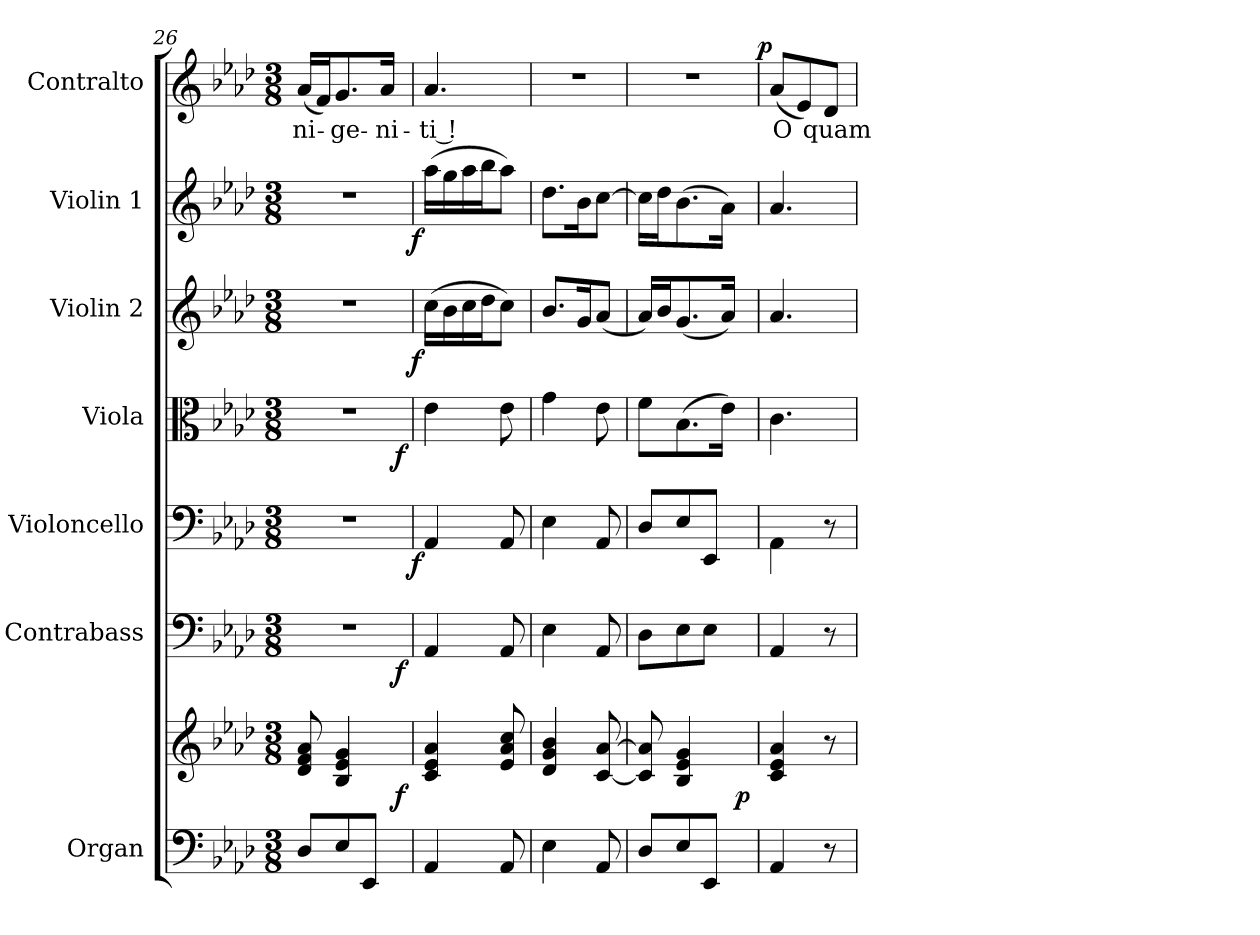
**kern	**kern	**dynam	**kern	**dynam	**kern	**dynam	**kern	**dynam	**kern	**dynam	**kern	**dynam	**kern	**text	**dynam
*part7	*part7	*part7	*part6	*part6	*part5	*part5	*part4	*part4	*part3	*part3	*part2	*part2	*part1	*part1	*part1
*staff8	*staff7	*staff7/8	*staff6	*staff6	*staff5	*staff5	*staff4	*staff4	*staff3	*staff3	*staff2	*staff2	*staff1	*staff1	*staff1
*I"Organ	*	*	*I"Contrabass	*	*I"Violoncello	*	*I"Viola	*	*I"Violin 2	*	*I"Violin 1	*	*I"Contralto	*	*
*I'Org.	*	*	*I'Cb.	*	*I'Vc.	*	*I'Vla.	*	*I'Vln. 2	*	*I'Vln. 1	*	*I'C.	*	*
*clefF4	*clefG2	*	*clefF4	*	*clefF4	*	*clefC3	*	*clefG2	*	*clefG2	*	*clefG2	*	*
*	*	*	*ITrd7c12	*	*	*	*	*	*	*	*	*	*	*	*
*k[b-e-a-d-]	*k[b-e-a-d-]	*	*k[b-e-a-d-]	*	*k[b-e-a-d-]	*	*k[b-e-a-d-]	*	*k[b-e-a-d-]	*	*k[b-e-a-d-]	*	*k[b-e-a-d-]	*	*
*f:	*f:	*	*f:	*	*f:	*	*f:	*	*f:	*	*f:	*	*f:	*	*
*M3/8	*M3/8	*	*M3/8	*	*M3/8	*	*M3/8	*	*M3/8	*	*M3/8	*	*M3/8	*	*
=26	=26	=26	=26	=26	=26	=26	=26	=26	=26	=26	=26	=26	=26	=26	=26
!	!	!	!LO:N:vis=1	!	!LO:N:vis=1	!	!LO:N:vis=1	!	!LO:N:vis=1	!	!LO:N:vis=1	!	!	!	!
!	!	!	!	!	!	!	!	!	!	!	!	!	!	!LO:LY:b:color=#000000	!
*^	*	*	*^	*	*^	*	*^	*	*^	*	*^	*	*	*	*
8D-i/L	4ryy	8d-i/ 8fi 8a-i	.	4.r	4ryy	.	4.r	4ryy	.	4.r	4ryy	.	4.r	4ryy	.	4.r	4ryy	.	(16a-i/LL	-ni-	.
.	.	.	.	.	.	.	.	.	.	.	.	.	.	.	.	.	.	.	16fi/J)	.	.
!	!	!	!	!	!	!	!	!	!	!	!	!	!	!	!	!	!	!	!	!LO:LY:b:color=#000000	!
8E-i/	.	4B-i/ 4e-i 4gi	.	.	.	.	.	.	.	.	.	.	.	.	.	.	.	.	8.gi/	-ge-	.
8EE-i/J	16ryy	.	.	.	16ryy	.	.	16ryy	.	.	16ryy	.	.	16ryy	.	.	16ryy	.	.	.	.
!	!	!	!	!	!	!	!	!	!	!	!	!	!	!	!	!	!	!	!	!LO:LY:b:color=#000000	!
.	64ryy	.	.	.	64ryy	.	.	32ryy	.	.	64ryy	.	.	32ryy	.	.	32ryy	.	16a-i/Jk	-ni-	.
.	128...ryy	.	.	.	128...ryy	.	.	.	.	.	128...ryy	.	.	.	.	.	.	.	.	.	.
.	32ryy	.	f	.	32ryy	f	.	.	.	.	32ryy	f	.	.	.	.	.	.	.	.	.
.	.	.	.	.	.	.	.	64ryy	.	.	.	.	.	64ryy	.	.	64ryy	.	.	.	.
.	.	.	.	.	.	.	.	128...ryy	.	.	.	.	.	128...ryy	.	.	128...ryy	.	.	.	.
.	1024ryy	.	.	.	1024ryy	.	.	1024ryy	f	.	1024ryy	.	.	1024ryy	f	.	1024ryy	f	.	.	.
*	*	*	*	*v	*v	*	*	*	*	*v	*v	*	*v	*v	*	*v	*v	*	*	*	*
*v	*v	*	*	*	*	*v	*v	*	*	*	*	*	*	*	*	*	*
=27	=27	=27	=27	=27	=27	=27	=27	=27	=27	=27	=27	=27	=27	=27	=27
*^	*	*	*^	*	*^	*	*^	*	*^	*	*^	*	*	*	*
!	!	!	!	!	!	!	!	!	!	!	!	!	!	!	!	!	!	!	!	!LO:LY:b:color=#000000	!
*	*	*	*	*v	*v	*	*	*	*	*v	*v	*	*v	*v	*	*v	*v	*	*	*	*
*v	*v	*	*	*	*	*v	*v	*	*	*	*	*	*	*	*	*	*
4AA-i/	4ci/ 4e-i 4a-i	.	4AAA-i/	.	4AA-i/	.	4e-i\	.	(16cci\LL	.	(16aa-i\LL	.	4.a-i/	-ti !	.
.	.	.	.	.	.	.	.	.	16b-i\	.	16ggi\	.	.	.	.
.	.	.	.	.	.	.	.	.	16cci\	.	16aa-i\	.	.	.	.
.	.	.	.	.	.	.	.	.	16dd-i\J	.	16bb-i\J	.	.	.	.
8AA-i/	8e-i/ 8a-i 8cci	.	8AAA-i/	.	8AA-i/	.	8e-i\	.	8cci\J)	.	8aa-i\J)	.	.	.	.
!!LO:PB:g=z
=28	=28	=28	=28	=28	=28	=28	=28	=28	=28	=28	=28	=28	=28	=28	=28
!	!	!	!	!	!	!	!	!	!	!	!	!	!LO:N:vis=1	!	!
4E-i\	4d-i/ 4gi 4b-i	.	4EE-i\	.	4E-i\	.	4gi\	.	8.b-i/L	.	8.dd-i\L	.	4.r	.	.
.	.	.	.	.	.	.	.	.	16gi/K	.	16b-i\K	.	.	.	.
8AA-i/	[8ci/ [8a-i	.	8AAA-i/	.	8AA-i/	.	8e-i\	.	(8a-i/J	.	[8cci\J	.	.	.	.
=29	=29	=29	=29	=29	=29	=29	=29	=29	=29	=29	=29	=29	=29	=29	=29
!	!	!	!	!	!	!	!	!	!	!	!	!	!LO:N:vis=1	!	!
*^	*	*	*	*	*	*	*	*	*	*	*	*	*^	*	*
8D-i/L	4ryy	8ci/] 8a-i]	.	8DD-i\L	.	8D-i/L	.	8fi\L	.	16a-i/LL)	.	16cci\LL]	.	4.r	4ryy	.	.
.	.	.	.	.	.	.	.	.	.	16b-i/J	.	16dd-i\J	.	.	.	.	.
8E-i/	.	4B-i/ 4e-i 4gi	.	8EE-i\	.	8E-i/	.	(8.B-i\	.	(8.gi/	.	(8.b-i\	.	.	.	.	.
8EE-i/J	16ryy	.	.	8EE-i\J	.	8EE-i/J	.	.	.	.	.	.	.	.	16ryy	.	.
.	64ryy	.	.	.	.	.	.	16e-i\Jk)	.	16a-i/Jk)	.	16a-i\Jk)	.	.	32ryy	.	.
.	128ryy	.	.	.	.	.	.	.	.	.	.	.	.	.	.	.	.
.	1024ryy	.	.	.	.	.	.	.	.	.	.	.	.	.	.	.	.
.	32ryy	.	p	.	.	.	.	.	.	.	.	.	.	.	.	.	.
.	.	.	.	.	.	.	.	.	.	.	.	.	.	.	64ryy	.	.
.	.	.	.	.	.	.	.	.	.	.	.	.	.	.	128...ryy	.	.
.	256..ryy	.	.	.	.	.	.	.	.	.	.	.	.	.	.	.	.
.	.	.	.	.	.	.	.	.	.	.	.	.	.	.	1024ryy	.	p
*v	*v	*	*	*	*	*	*	*	*	*	*	*	*	*v	*v	*	*
=30	=30	=30	=30	=30	=30	=30	=30	=30	=30	=30	=30	=30	=30	=30	=30
*^	*	*	*	*	*	*	*	*	*	*	*	*	*^	*	*
!	!	!	!	!	!	!	!	!	!	!	!	!	!	!	!	!LO:LY:b:color=#000000	!
*v	*v	*	*	*	*	*	*	*	*	*	*	*	*	*v	*v	*	*
4AA-i/	4ci/ 4e-i 4a-i	.	4AAA-i/	.	4AA-i\	.	4.ci\	.	4.a-i/	.	4.a-i/	.	(8a-i/L	O	.
.	.	.	.	.	.	.	.	.	.	.	.	.	8e-i/)	.	.
!	!	!	!	!	!	!	!	!	!	!	!	!	!	!LO:LY:b:color=#000000	!
8r	8r	.	8r	.	8r	.	.	.	.	.	.	.	8d-i/J	quam	.
=	=	=	=	=	=	=	=	=	=	=	=	=	=	=	=
*-	*-	*-	*-	*-	*-	*-	*-	*-	*-	*-	*-	*-	*-	*-	*-
